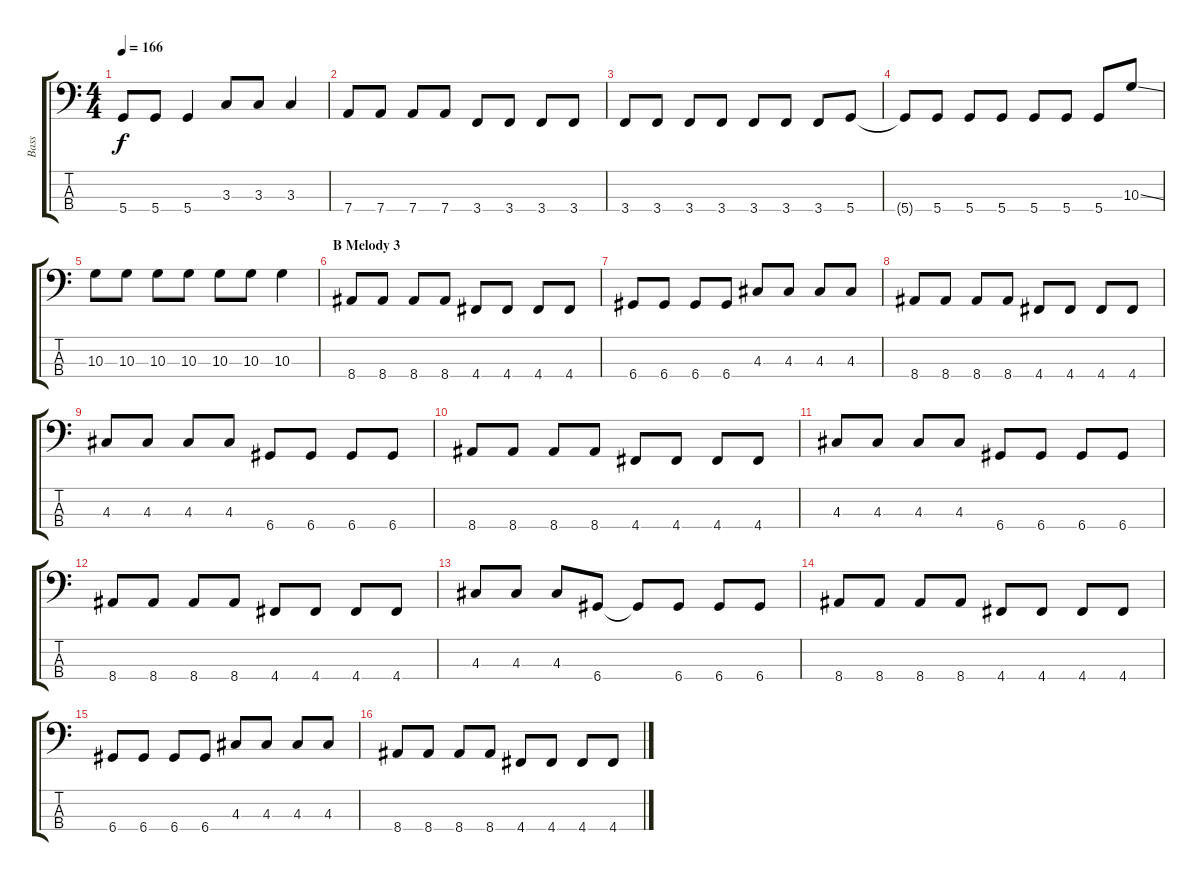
\track ("Bass" "Bass") {instrument electricbassfinger}
\staff {score tabs}
\tuning (G2 D2 A1 D1) {hide}
\ts (4 4)
\tempo 166
\clef f4
\ks c
5.4{t}.8{dy f} 5.4.8 5.4.4 3.3.8 3.3.8 3.3.4 |
7.4.8 7.4.8 7.4.8 7.4.8 3.4.8 3.4.8 3.4.8 3.4.8 |
3.4.8 3.4.8 3.4.8 3.4.8 3.4.8 3.4.8 3.4.8 5.4.8 |
5.4{t}.8 5.4.8 5.4.8 5.4.8 5.4.8 5.4.8 5.4.8 10.3{ss}.8 |
10.3.8 10.3.8 10.3.8 10.3.8 10.3.8 10.3.8 10.3.4 |
\section ("" "B Melody 3")
8.4.8 8.4.8 8.4.8 8.4.8 4.4.8 4.4.8 4.4.8 4.4.8 |
6.4.8 6.4.8 6.4.8 6.4.8 4.3.8 4.3.8 4.3.8 4.3.8 |
8.4.8 8.4.8 8.4.8 8.4.8 4.4.8 4.4.8 4.4.8 4.4.8 |
4.3.8 4.3.8 4.3.8 4.3.8 6.4.8 6.4.8 6.4.8 6.4.8 |
8.4.8 8.4.8 8.4.8 8.4.8 4.4.8 4.4.8 4.4.8 4.4.8 |
4.3.8 4.3.8 4.3.8 4.3.8 6.4.8 6.4.8 6.4.8 6.4.8 |
8.4.8 8.4.8 8.4.8 8.4.8 4.4.8 4.4.8 4.4.8 4.4.8 |
4.3.8 4.3.8 4.3.8 6.4.8 6.4{t}.8 6.4.8 6.4.8 6.4.8 |
8.4.8 8.4.8 8.4.8 8.4.8 4.4.8 4.4.8 4.4.8 4.4.8 |
6.4.8 6.4.8 6.4.8 6.4.8 4.3.8 4.3.8 4.3.8 4.3.8 |
8.4.8 8.4.8 8.4.8 8.4.8 4.4.8 4.4.8 4.4.8 4.4.8
